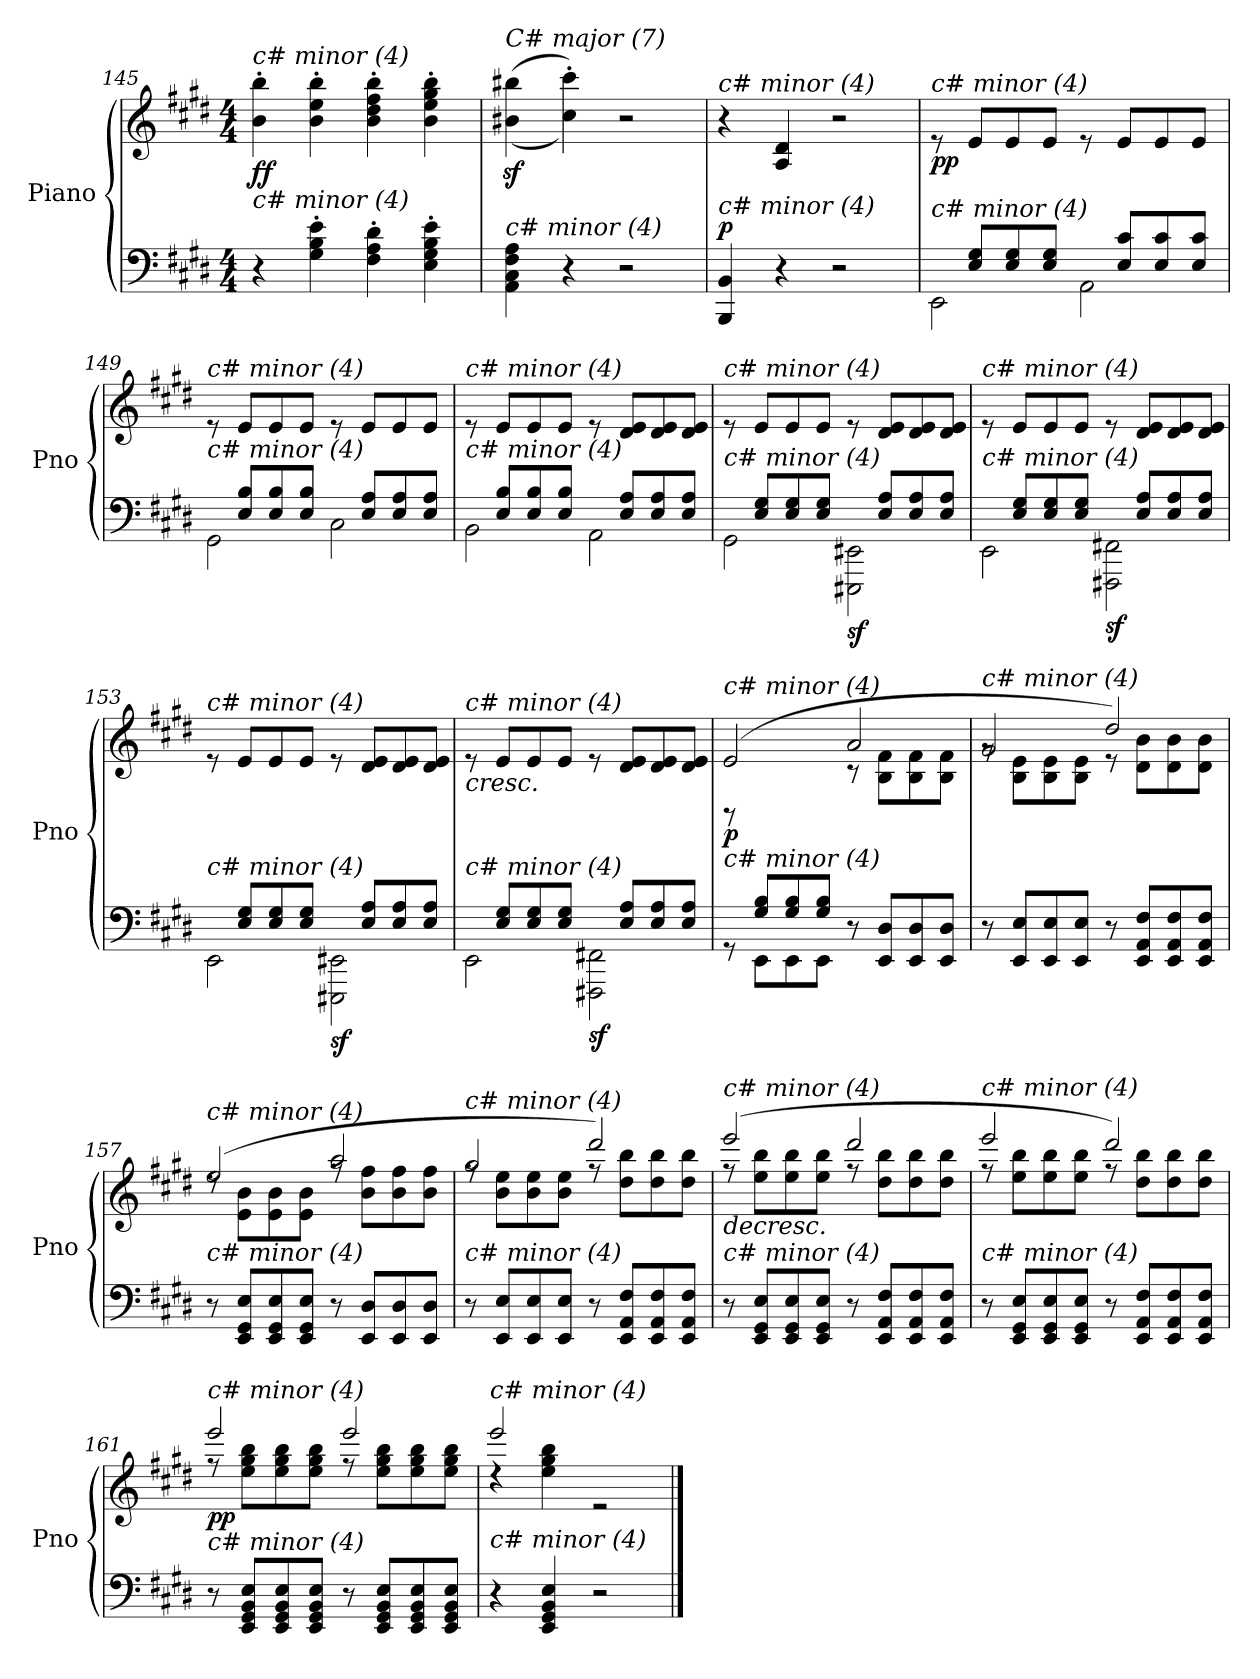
**kern	**kern	**dynam
*part1	*part1	*part1
*staff2	*staff1	*staff1/2
*I"Piano	*	*
*I'Pno	*	*
*clefF4	*clefG2	*
*k[f#c#g#d#]	*k[f#c#g#d#]	*
*M4/4	*M4/4	*
=145	=145	=145
!	!LO:TX:i:t=c# minor (4)	!
!LO:TX:i:t=c# minor (4)	!	!
!	!	!LO:DY:b
4r	4b\' 4bb\'	ff
4G#\' 4B\' 4e\'	4b\' 4ee\' 4bb\'	.
4F#\' 4A\' 4d#\'	4b\' 4dd#\' 4ff#\' 4bb\'	.
4E\' 4G#\' 4B\' 4e\'	4b\' 4ee\' 4gg#\' 4bb\'	.
=146	=146	=146
!	!LO:TX:i:t=C# major (7)	!
!LO:TX:i:t=c# minor (4)	!	!
4AA\ 4C#\ 4F#\ 4A\	((4b#X\z< 4bb#X\z<	.
4r	4cc#\' 4ccc#\'))	.
2r	2r	.
!!LO:LB:g=z
=147	=147	=147
!	!LO:TX:i:t=c# minor (4)	!
!LO:TX:i:t=c# minor (4)	!	!
!	!	!LO:DY:a=2
4BBB/ 4BB/	4r	p
4r	4A/ 4d#/	.
2r	2r	.
=148	=148	=148
*^	*^	*
!	!	!LO:TX:i:t=c# minor (4)	!	!
!LO:TX:i:t=c# minor (4)	!	!	!	!
!	!	!	!	!LO:DY:b
8ryy	2EE\	8re	8ryy	pp
8E/ 8G#/L	.	8e/L	4.ryy	.
8E/ 8G#/	.	8e/	.	.
8E/ 8G#/J	.	8e/J	.	.
8ryy	2AA\	8re	8ryy	.
8E/ 8c#/L	.	8e/L	4.ryy	.
8E/ 8c#/	.	8e/	.	.
8E/ 8c#/J	.	8e/J	.	.
=149	=149	=149	=149	=149
!	!	!LO:TX:i:t=c# minor (4)	!	!
!LO:TX:i:t=c# minor (4)	!	!	!	!
8ryy	2GG#\	8re	8ryy	.
8E/ 8B/L	.	8e/L	4.ryy	.
8E/ 8B/	.	8e/	.	.
8E/ 8B/J	.	8e/J	.	.
8ryy	2C#\	8re	8ryy	.
8E/ 8A/L	.	8e/L	4.ryy	.
8E/ 8A/	.	8e/	.	.
8E/ 8A/J	.	8e/J	.	.
=150	=150	=150	=150	=150
!	!	!LO:TX:i:t=c# minor (4)	!	!
!LO:TX:i:t=c# minor (4)	!	!	!	!
8ryy	2BB\	8re	8ryy	.
8E/ 8B/L	.	8e/L	4.ryy	.
8E/ 8B/	.	8e/	.	.
8E/ 8B/J	.	8e/J	.	.
8ryy	2AA\	8re	8ryy	.
8E/ 8A/L	.	8d#/ 8e/L	4.ryy	.
8E/ 8A/	.	8d#/ 8e/	.	.
8E/ 8A/J	.	8d#/ 8e/J	.	.
=151	=151	=151	=151	=151
!	!	!LO:TX:i:t=c# minor (4)	!	!
!LO:TX:i:t=c# minor (4)	!	!	!	!
8ryy	2GG#\	8re	8ryy	.
8E/ 8G#/L	.	8e/L	4.ryy	.
8E/ 8G#/	.	8e/	.	.
8E/ 8G#/J	.	8e/J	.	.
!	!	!	!	!LO:DY:b=2
8ryy	2EEE#Xi\ 2EE#Xi\	8re	8ryy	sf
8E/ 8A/L	.	8d#/ 8e/L	4.ryy	.
8E/ 8A/	.	8d#/ 8e/	.	.
8E/ 8A/J	.	8d#/ 8e/J	.	.
!!LO:LB:g=z	!!
=152	=152	=152	=152	=152
!	!	!LO:TX:i:t=c# minor (4)	!	!
!LO:TX:i:t=c# minor (4)	!	!	!	!
8ryy	2EE\	8re	8ryy	.
8E/ 8G#/L	.	8e/L	4.ryy	.
8E/ 8G#/	.	8e/	.	.
8E/ 8G#/J	.	8e/J	.	.
!	!	!	!	!LO:DY:b=2
8ryy	2FFF#X\ 2FF#X\	8re	8ryy	sf
8E/ 8A/L	.	8d#/ 8e/L	4.ryy	.
8E/ 8A/	.	8d#/ 8e/	.	.
8E/ 8A/J	.	8d#/ 8e/J	.	.
=153	=153	=153	=153	=153
!	!	!LO:TX:i:t=c# minor (4)	!	!
!LO:TX:i:t=c# minor (4)	!	!	!	!
8ryy	2EE\	8re	8ryy	.
8E/ 8G#/L	.	8e/L	4.ryy	.
8E/ 8G#/	.	8e/	.	.
8E/ 8G#/J	.	8e/J	.	.
!	!	!	!	!LO:DY:b=2
8ryy	2EEE#Xi\ 2EE#Xi\	8re	8ryy	sf
8E/ 8A/L	.	8d#/ 8e/L	4.ryy	.
8E/ 8A/	.	8d#/ 8e/	.	.
8E/ 8A/J	.	8d#/ 8e/J	.	.
=154	=154	=154	=154	=154
!	!	!LO:TX:i:t=c# minor (4)	!	!
!LO:TX:i:t=c# minor (4)	!	!	!	!
!	!	!	!	!LO:HP:b
8ryy	2EE\	8re	8ryy	<
8E/ 8G#/L	.	8e/L	4.ryy	.
8E/ 8G#/	.	8e/	.	.
8E/ 8G#/J	.	8e/J	.	.
!	!	!	!	!LO:DY:b=2
8ryy	2FFF#X\ 2FF#X\	8re	8ryy	sf
8E/ 8A/L	.	8d#/ 8e/L	4.ryy	.
8E/ 8A/	.	8d#/ 8e/	.	.
8E/ 8A/J	.	8d#/ 8e/J	.	.
*v	*v	*	*	*
*	*v	*v	*
.	.	[
=155	=155	=155
*^	*^	*
!	!	!LO:TX:i:t=c# minor (4)	!	!
!LO:TX:i:t=c# minor (4)	!	!	!	!
!	!	!	!	!LO:DY:b
8ryy	8rGG	(2e/	8rBB	p
8G#/ 8B/L	8EE\L	.	4.ryy	.
8G#/ 8B/	8EE\	.	.	.
8G#/ 8B/J	8EE\J	.	.	.
2ryy	8r	2a/	8r	.
.	8EE/ 8D#/L	.	8B\ 8f#\L	.
.	8EE/ 8D#/	.	8B\ 8f#\	.
.	8EE/ 8D#/J	.	8B\ 8f#\J	.
=156	=156	=156	=156	=156
!	!	!LO:TX:i:t=c# minor (4)	!	!
!LO:TX:i:t=c# minor (4)	!	!	!	!
*v	*v	*	*	*
8r	2g#/	8rg	.
8EE/ 8E/L	.	8B\ 8e\L	.
8EE/ 8E/	.	8B\ 8e\	.
8EE/ 8E/J	.	8B\ 8e\J	.
8r	2dd#/)	8r	.
8EE/ 8AA/ 8F#/L	.	8d#\ 8b\L	.
8EE/ 8AA/ 8F#/	.	8d#\ 8b\	.
8EE/ 8AA/ 8F#/J	.	8d#\ 8b\J	.
!!LO:LB:g=z	!!
=157	=157	=157	=157
!	!LO:TX:i:t=c# minor (4)	!	!
!LO:TX:i:t=c# minor (4)	!	!	!
8r	(2ee/	8rdd	.
8EE/ 8GG#/ 8E/L	.	8e\ 8b\L	.
8EE/ 8GG#/ 8E/	.	8e\ 8b\	.
8EE/ 8GG#/ 8E/J	.	8e\ 8b\J	.
8r	2aa/	8rff	.
8EE/ 8D#/L	.	8b\ 8ff#\L	.
8EE/ 8D#/	.	8b\ 8ff#\	.
8EE/ 8D#/J	.	8b\ 8ff#\J	.
=158	=158	=158	=158
!	!LO:TX:i:t=c# minor (4)	!	!
!LO:TX:i:t=c# minor (4)	!	!	!
8r	2gg#/	8rff	.
8EE/ 8E/L	.	8b\ 8ee\L	.
8EE/ 8E/	.	8b\ 8ee\	.
8EE/ 8E/J	.	8b\ 8ee\J	.
8r	2ddd#/)	8rff	.
8EE/ 8AA/ 8F#/L	.	8dd#\ 8bb\L	.
8EE/ 8AA/ 8F#/	.	8dd#\ 8bb\	.
8EE/ 8AA/ 8F#/J	.	8dd#\ 8bb\J	.
=159	=159	=159	=159
!	!LO:TX:i:t=c# minor (4)	!	!
!LO:TX:i:t=c# minor (4)	!	!	!
!	!	!	!LO:HP:b
8r	(2eee/	8rff	>
!	!	!	!LO:DY:b
8EE/ 8GG#/ 8E/L	.	8ee\ 8bb\L	other-dynamics
8EE/ 8GG#/ 8E/	.	8ee\ 8bb\	.
8EE/ 8GG#/ 8E/J	.	8ee\ 8bb\J	.
8r	2ddd#/	8rff	.
8EE/ 8AA/ 8F#/L	.	8dd#\ 8bb\L	.
8EE/ 8AA/ 8F#/	.	8dd#\ 8bb\	.
8EE/ 8AA/ 8F#/J	.	8dd#\ 8bb\J	.
=160	=160	=160	=160
!	!LO:TX:i:t=c# minor (4)	!	!
!LO:TX:i:t=c# minor (4)	!	!	!
8r	2eee/	8rff	.
8EE/ 8GG#/ 8E/L	.	8ee\ 8bb\L	.
8EE/ 8GG#/ 8E/	.	8ee\ 8bb\	.
8EE/ 8GG#/ 8E/J	.	8ee\ 8bb\J	.
8r	2ddd#/)	8rff	.
8EE/ 8AA/ 8F#/L	.	8dd#\ 8bb\L	.
8EE/ 8AA/ 8F#/	.	8dd#\ 8bb\	.
8EE/ 8AA/ 8F#/J	.	8dd#\ 8bb\J	.
*	*v	*v	*
.	.	]
=161	=161	=161
*	*^	*
!	!LO:TX:i:t=c# minor (4)	!	!
!LO:TX:i:t=c# minor (4)	!	!	!
!	!	!	!LO:DY:b
8r	2eee/	8rff	pp
8EE/ 8GG#/ 8BB/ 8E/L	.	8ee\ 8gg#\ 8bb\L	.
8EE/ 8GG#/ 8BB/ 8E/	.	8ee\ 8gg#\ 8bb\	.
8EE/ 8GG#/ 8BB/ 8E/J	.	8ee\ 8gg#\ 8bb\J	.
8r	2eee/	8rff	.
8EE/ 8GG#/ 8BB/ 8E/L	.	8ee\ 8gg#\ 8bb\L	.
8EE/ 8GG#/ 8BB/ 8E/	.	8ee\ 8gg#\ 8bb\	.
8EE/ 8GG#/ 8BB/ 8E/J	.	8ee\ 8gg#\ 8bb\J	.
=162	=162	=162	=162
*^	*	*	*
!	!	!LO:TX:i:t=c# minor (4)	!	!
!LO:TX:i:t=c# minor (4)	!	!	!	!
2ryy	4r	2eee/	4rdd	.
.	4EE/ 4GG#/ 4BB/ 4E/	.	4ee\ 4gg#\ 4bb\	.
2ryy	2r	2re	2ryy	.
*v	*v	*	*	*
*	*v	*v	*
==	==	==
*-	*-	*-
